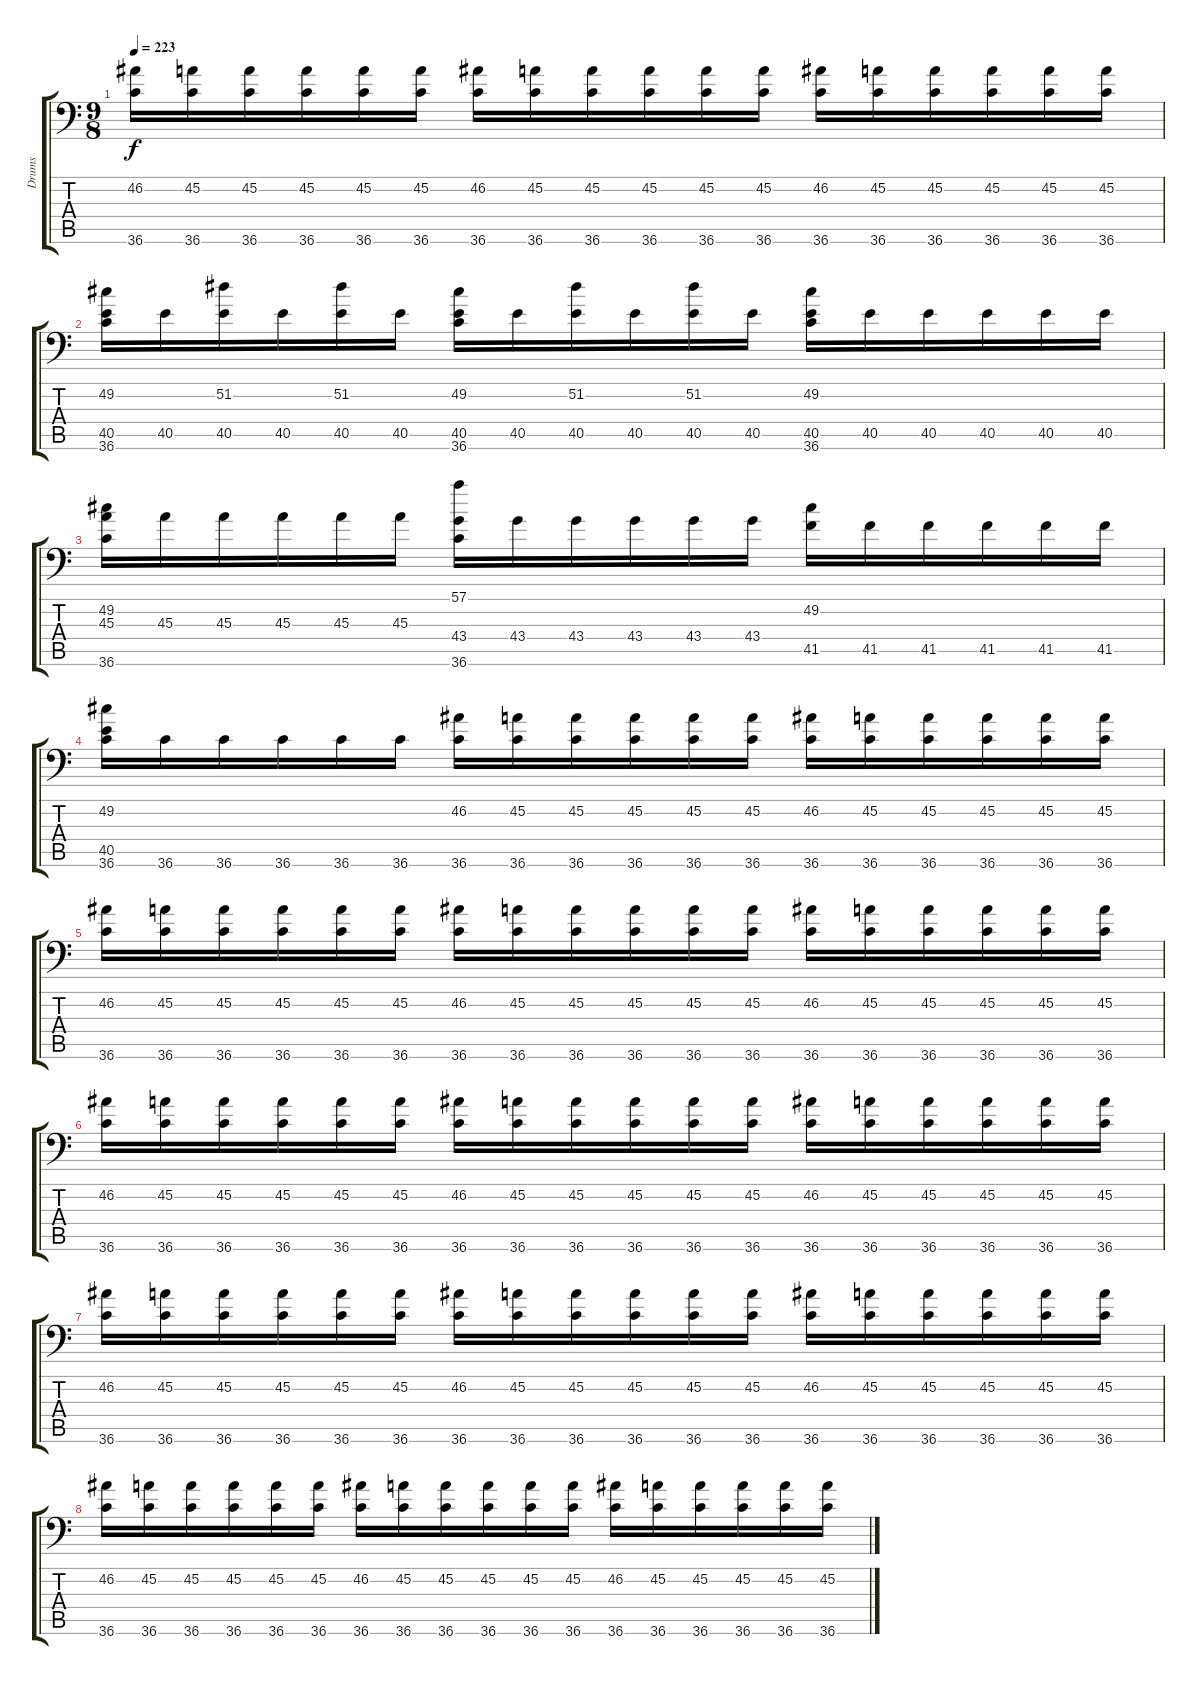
\track ("Drums" "Drums") {instrument acousticgrandpiano}
\staff {score tabs}
\tuning (C-1 C-1 C-1 C-1 C-1 C-1) {hide}
\ts (9 8)
\tempo 223
\clef f4
\ks c
(46.2 36.6).16{dy f} (45.2 36.6).16 (45.2 36.6).16 (45.2 36.6).16 (45.2 36.6).16 (45.2 36.6).16 (46.2 36.6).16 (45.2 36.6).16 (45.2 36.6).16 (45.2 36.6).16 (45.2 36.6).16 (45.2 36.6).16 (46.2 36.6).16 (45.2 36.6).16 (45.2 36.6).16 (45.2 36.6).16 (45.2 36.6).16 (45.2 36.6).16 |
(49.2 40.5 36.6).16 40.5.16 (51.2 40.5).16 40.5.16 (51.2 40.5).16 40.5.16 (49.2 40.5 36.6).16 40.5.16 (51.2 40.5).16 40.5.16 (51.2 40.5).16 40.5.16 (49.2 40.5 36.6).16 40.5.16 40.5.16 40.5.16 40.5.16 40.5.16 |
(49.2 45.3 36.6).16 45.3.16 45.3.16 45.3.16 45.3.16 45.3.16 (57.1 43.4 36.6).16 43.4.16 43.4.16 43.4.16 43.4.16 43.4.16 (49.2 41.5).16 41.5.16 41.5.16 41.5.16 41.5.16 41.5.16 |
(49.2 40.5 36.6).16 36.6.16 36.6.16 36.6.16 36.6.16 36.6.16 (46.2 36.6).16 (45.2 36.6).16 (45.2 36.6).16 (45.2 36.6).16 (45.2 36.6).16 (45.2 36.6).16 (46.2 36.6).16 (45.2 36.6).16 (45.2 36.6).16 (45.2 36.6).16 (45.2 36.6).16 (45.2 36.6).16 |
(46.2 36.6).16 (45.2 36.6).16 (45.2 36.6).16 (45.2 36.6).16 (45.2 36.6).16 (45.2 36.6).16 (46.2 36.6).16 (45.2 36.6).16 (45.2 36.6).16 (45.2 36.6).16 (45.2 36.6).16 (45.2 36.6).16 (46.2 36.6).16 (45.2 36.6).16 (45.2 36.6).16 (45.2 36.6).16 (45.2 36.6).16 (45.2 36.6).16 |
(46.2 36.6).16 (45.2 36.6).16 (45.2 36.6).16 (45.2 36.6).16 (45.2 36.6).16 (45.2 36.6).16 (46.2 36.6).16 (45.2 36.6).16 (45.2 36.6).16 (45.2 36.6).16 (45.2 36.6).16 (45.2 36.6).16 (46.2 36.6).16 (45.2 36.6).16 (45.2 36.6).16 (45.2 36.6).16 (45.2 36.6).16 (45.2 36.6).16 |
(46.2 36.6).16 (45.2 36.6).16 (45.2 36.6).16 (45.2 36.6).16 (45.2 36.6).16 (45.2 36.6).16 (46.2 36.6).16 (45.2 36.6).16 (45.2 36.6).16 (45.2 36.6).16 (45.2 36.6).16 (45.2 36.6).16 (46.2 36.6).16 (45.2 36.6).16 (45.2 36.6).16 (45.2 36.6).16 (45.2 36.6).16 (45.2 36.6).16 |
(46.2 36.6).16 (45.2 36.6).16 (45.2 36.6).16 (45.2 36.6).16 (45.2 36.6).16 (45.2 36.6).16 (46.2 36.6).16 (45.2 36.6).16 (45.2 36.6).16 (45.2 36.6).16 (45.2 36.6).16 (45.2 36.6).16 (46.2 36.6).16 (45.2 36.6).16 (45.2 36.6).16 (45.2 36.6).16 (45.2 36.6).16 (45.2 36.6).16
